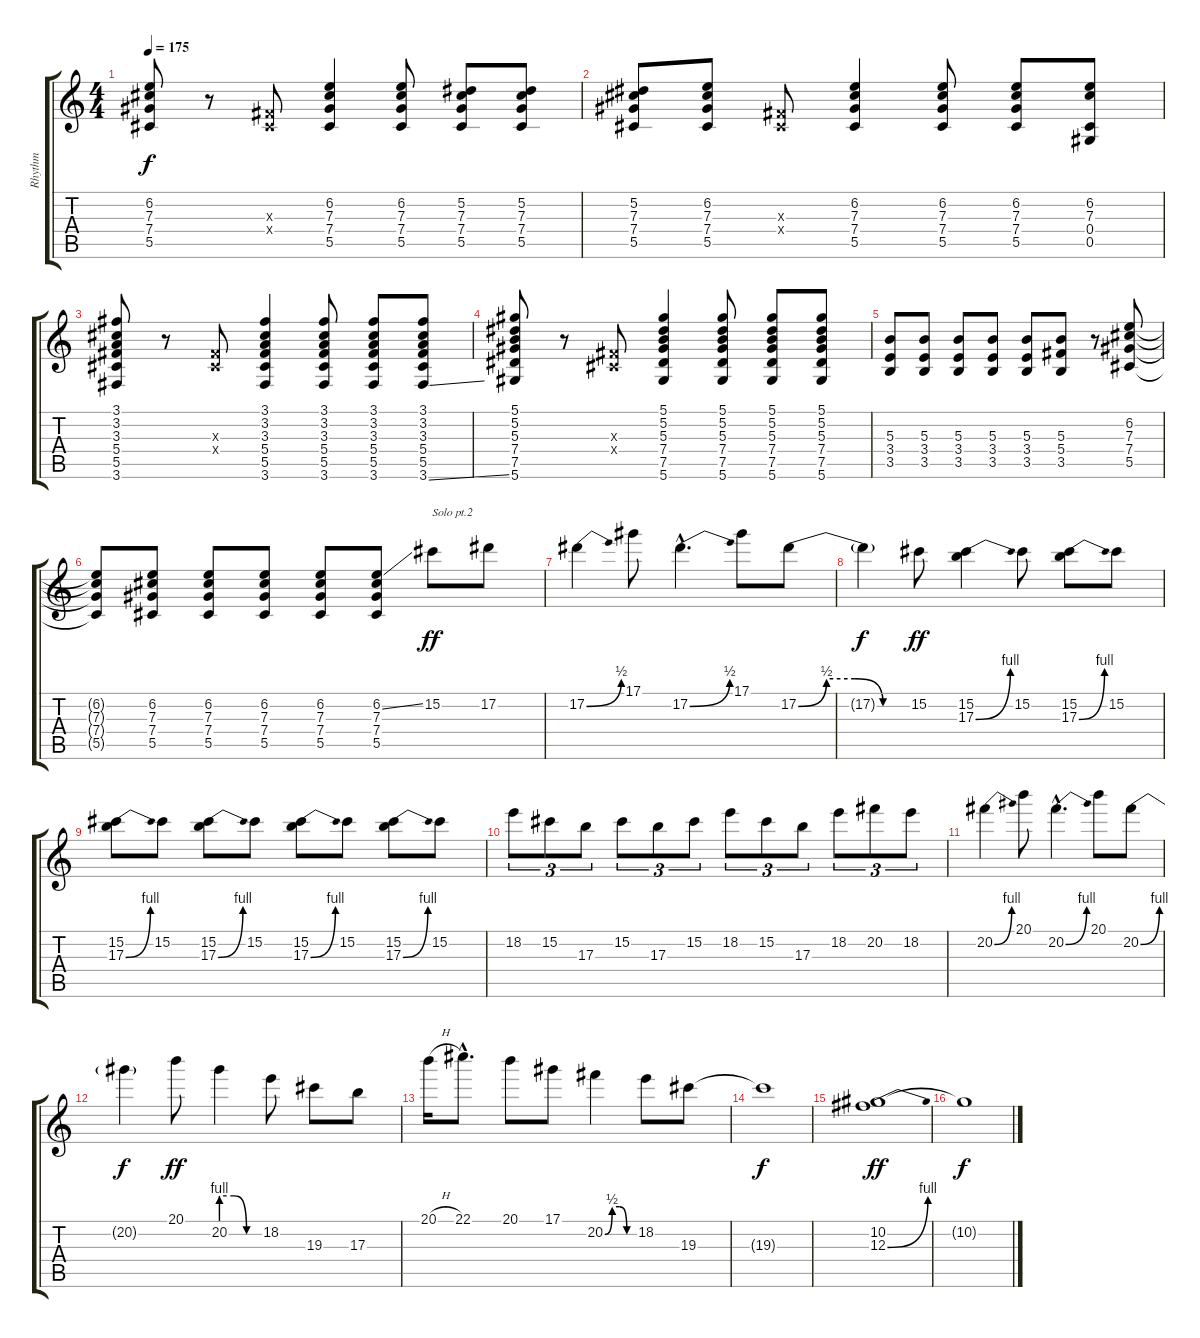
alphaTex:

\track ("Rhythm" "Rhythm") {instrument distortionguitar}
\staff {score tabs}
\tuning (Eb4 Bb3 Gb3 Db3 Ab2 Eb2) {hide}
\ts (4 4)
\tempo 175
\clef g2
\ks c
(6.2 7.3 7.4 5.5).8{dy f} r.8 (0.3{x} 0.4{x}).8 (6.2 7.3 7.4 5.5).4 (6.2 7.3 7.4 5.5).8 (5.2 7.3 7.4 5.5).8 (5.2 7.3 7.4 5.5).8 |
(5.2 7.3 7.4 5.5).8 (6.2 7.3 7.4 5.5).8 (0.3{x} 0.4{x}).8 (6.2 7.3 7.4 5.5).4 (6.2 7.3 7.4 5.5).8 (6.2 7.3 7.4 5.5).8 (6.2 7.3 0.4 0.5).8 |
(3.1 3.2 3.3 5.4 5.5 3.6).8 r.8 (0.3{x} 0.4{x}).8 (3.1 3.2 3.3 5.4 5.5 3.6).4 (3.1 3.2 3.3 5.4 5.5 3.6).8 (3.1 3.2 3.3 5.4 5.5 3.6).8 (3.1 3.2 3.3 5.4 5.5 3.6{ss}).8 |
(5.1 5.2 5.3 7.4 7.5 5.6).8 r.8 (0.3{x} 0.4{x}).8 (5.1 5.2 5.3 7.4 7.5 5.6).4 (5.1 5.2 5.3 7.4 7.5 5.6).8 (5.1 5.2 5.3 7.4 7.5 5.6).8 (5.1 5.2 5.3 7.4 7.5 5.6).8 |
(5.3 3.4 3.5).8 (5.3 3.4 3.5).8 (5.3 3.4 3.5).8 (5.3 3.4 3.5).8 (5.3 3.4 3.5).8 (5.3 5.4 3.5).8 r.8 (6.2 7.3 7.4 5.5).8 |
(6.2{t} 7.3{t} 7.4{t} 5.5{t}).8 (6.2 7.3 7.4 5.5).8 (6.2 7.3 7.4 5.5).8 (6.2 7.3 7.4 5.5).8 (6.2 7.3 7.4 5.5).8 (6.2{ss} 7.3 7.4 5.5).8 15.2.8{txt "Solo pt.2" dy ff} 17.2.8 |
17.2{be (bend 0 0 60 2)}.4 17.1.8 17.2{be (bend 0 0 60 2) hac}.4{d} 17.1.8 17.2{be (custom 0 0 15 2 30 2 45 0 60 0)}.8 |
17.2{t}.4{dy f} 15.2.8{dy ff} (15.2 17.3{be (bend 0 0 60 4)}).4 15.2.8 (15.2 17.3{be (bend 0 0 60 4)}).8 15.2.8 |
(15.2 17.3{be (bend 0 0 60 4)}).8 15.2.8 (15.2 17.3{be (bend 0 0 60 4)}).8 15.2.8 (15.2 17.3{be (bend 0 0 60 4)}).8 15.2.8 (15.2 17.3{be (bend 0 0 60 4)}).8 15.2.8 |
18.2.8{tu (3 2)} 15.2.8{tu (3 2)} 17.3.8{tu (3 2)} 15.2.8{tu (3 2)} 17.3.8{tu (3 2)} 15.2.8{tu (3 2)} 18.2.8{tu (3 2)} 15.2.8{tu (3 2)} 17.3.8{tu (3 2)} 18.2.8{tu (3 2)} 20.2.8{tu (3 2)} 18.2.8{tu (3 2)} |
20.2{be (bend 0 0 60 4)}.4 20.1.8 20.2{be (bend 0 0 60 4) hac}.4{d} 20.1.8 20.2{be (bend 0 0 60 4)}.8 |
20.2{t}.4{dy f} 20.1.8{dy ff} 20.2{be (custom 0 4 20 4 40 0 60 0)}.4 18.2.8 19.3.8 17.3.8 |
20.1{h}.16 22.1{hac}.8{d} 20.1.8 17.1.8 20.2{be (custom 0 0 15 2 30 2 45 0 60 0)}.4 18.2.8 19.3.8 |
19.3{t}.1{dy f} |
(10.2 12.3{be (bend 0 0 60 4)}).1{dy ff} |
10.2{t}.1{dy f}
